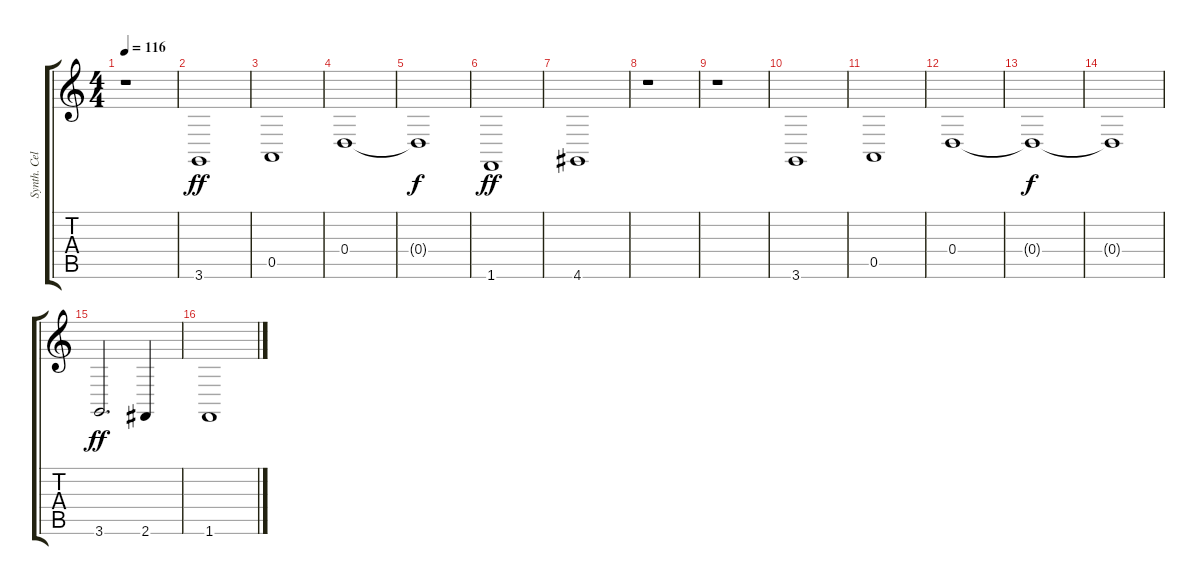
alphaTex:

\track ("Synth. Cello" "Synth. Cel") {instrument acousticgrandpiano}
\staff {score tabs}
\tuning (E4 B3 G3 D3 A2 E2) {hide}
\ts (4 4)
\tempo 116
\clef g2
\ks c
r.1{dy ff} |
3.6.1 |
0.5.1 |
0.4.1 |
0.4{t}.1{dy f} |
1.6.1{dy ff} |
4.6.1 |
r.1 |
r.1 |
3.6.1 |
0.5.1 |
0.4.1 |
0.4{t}.1{dy f} |
0.4{t}.1 |
3.6.2{d dy ff} 2.6.4 |
1.6.1
